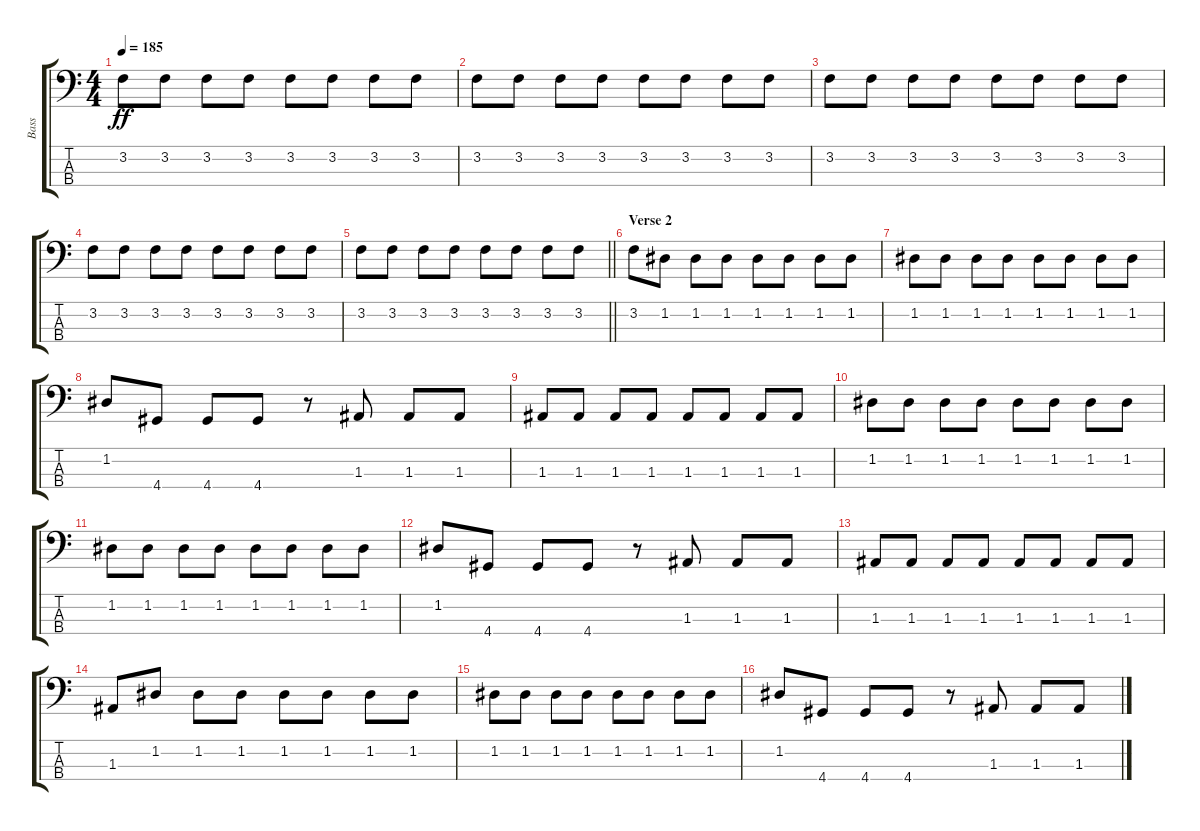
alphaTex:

\track ("Bass" "Bass") {instrument electricbassfinger}
\staff {score tabs}
\tuning (G2 D2 A1 E1) {hide}
\ts (4 4)
\tempo 185
\clef f4
\ks c
3.2.8{dy ff} 3.2.8 3.2.8 3.2.8 3.2.8 3.2.8 3.2.8 3.2.8 |
3.2.8 3.2.8 3.2.8 3.2.8 3.2.8 3.2.8 3.2.8 3.2.8 |
3.2.8 3.2.8 3.2.8 3.2.8 3.2.8 3.2.8 3.2.8 3.2.8 |
3.2.8 3.2.8 3.2.8 3.2.8 3.2.8 3.2.8 3.2.8 3.2.8 |
\barLineRight lightlight
3.2.8 3.2.8 3.2.8 3.2.8 3.2.8 3.2.8 3.2.8 3.2.8 |
\section ("" "Verse 2")
3.2.8 1.2.8 1.2.8 1.2.8 1.2.8 1.2.8 1.2.8 1.2.8 |
1.2.8 1.2.8 1.2.8 1.2.8 1.2.8 1.2.8 1.2.8 1.2.8 |
1.2.8 4.4.8 4.4.8 4.4.8 r.8 1.3.8 1.3.8 1.3.8 |
1.3.8 1.3.8 1.3.8 1.3.8 1.3.8 1.3.8 1.3.8 1.3.8 |
1.2.8 1.2.8 1.2.8 1.2.8 1.2.8 1.2.8 1.2.8 1.2.8 |
1.2.8 1.2.8 1.2.8 1.2.8 1.2.8 1.2.8 1.2.8 1.2.8 |
1.2.8 4.4.8 4.4.8 4.4.8 r.8 1.3.8 1.3.8 1.3.8 |
1.3.8 1.3.8 1.3.8 1.3.8 1.3.8 1.3.8 1.3.8 1.3.8 |
1.3.8 1.2.8 1.2.8 1.2.8 1.2.8 1.2.8 1.2.8 1.2.8 |
1.2.8 1.2.8 1.2.8 1.2.8 1.2.8 1.2.8 1.2.8 1.2.8 |
1.2.8 4.4.8 4.4.8 4.4.8 r.8 1.3.8 1.3.8 1.3.8
